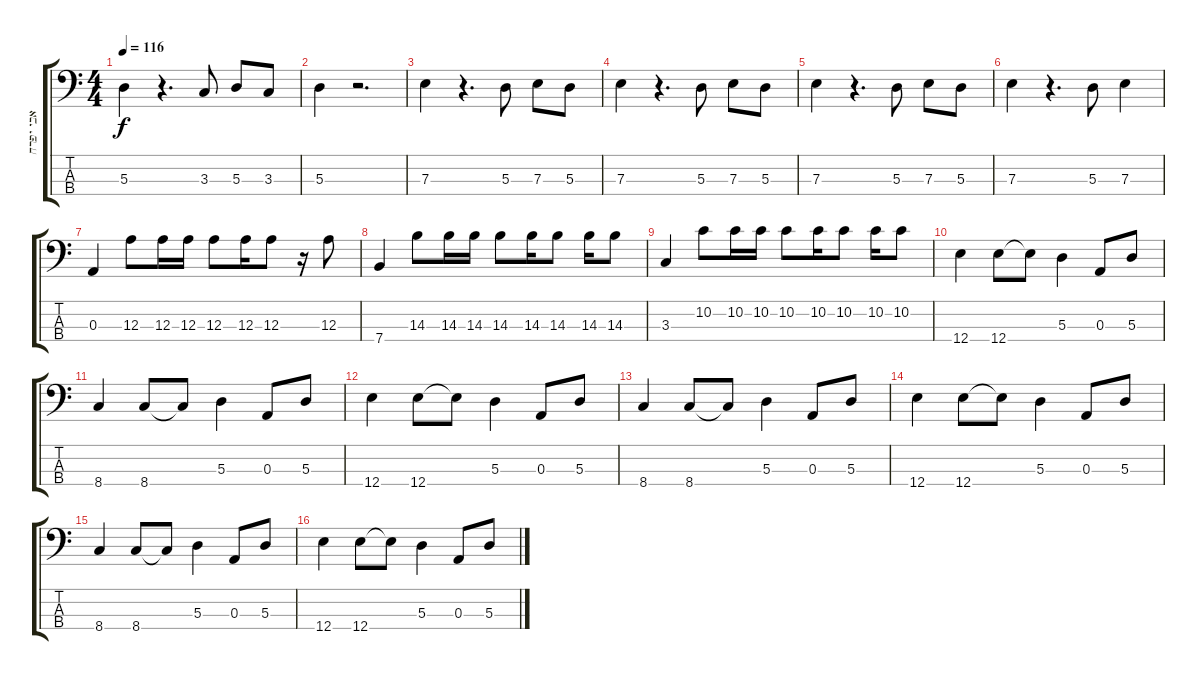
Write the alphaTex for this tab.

\track ("אבי יפרח" "אבי יפרח") {instrument electricbassfinger}
\staff {score tabs}
\tuning (G2 D2 A1 E1) {hide}
\ts (4 4)
\tempo 116
\clef f4
\ks c
5.3.4{dy f} r.4{d} 3.3.8 5.3.8 3.3.8 |
5.3.4 r.2{d} |
7.3.4 r.4{d} 5.3.8 7.3.8 5.3.8 |
7.3.4 r.4{d} 5.3.8 7.3.8 5.3.8 |
7.3.4 r.4{d} 5.3.8 7.3.8 5.3.8 |
7.3.4 r.4{d} 5.3.8 7.3.4 |
0.3.4 12.3.8 12.3.16 12.3.16 12.3.8 12.3.16 12.3.8 r.16 12.3.8 |
7.4.4 14.3.8 14.3.16 14.3.16 14.3.8 14.3.16 14.3.8 14.3.16 14.3.8 |
3.3.4 10.2.8 10.2.16 10.2.16 10.2.8 10.2.16 10.2.8 10.2.16 10.2.8 |
12.4.4 12.4.8 12.4{t}.8 5.3.4 0.3.8 5.3.8 |
8.4.4 8.4.8 8.4{t}.8 5.3.4 0.3.8 5.3.8 |
12.4.4 12.4.8 12.4{t}.8 5.3.4 0.3.8 5.3.8 |
8.4.4 8.4.8 8.4{t}.8 5.3.4 0.3.8 5.3.8 |
12.4.4 12.4.8 12.4{t}.8 5.3.4 0.3.8 5.3.8 |
8.4.4 8.4.8 8.4{t}.8 5.3.4 0.3.8 5.3.8 |
12.4.4 12.4.8 12.4{t}.8 5.3.4 0.3.8 5.3.8
